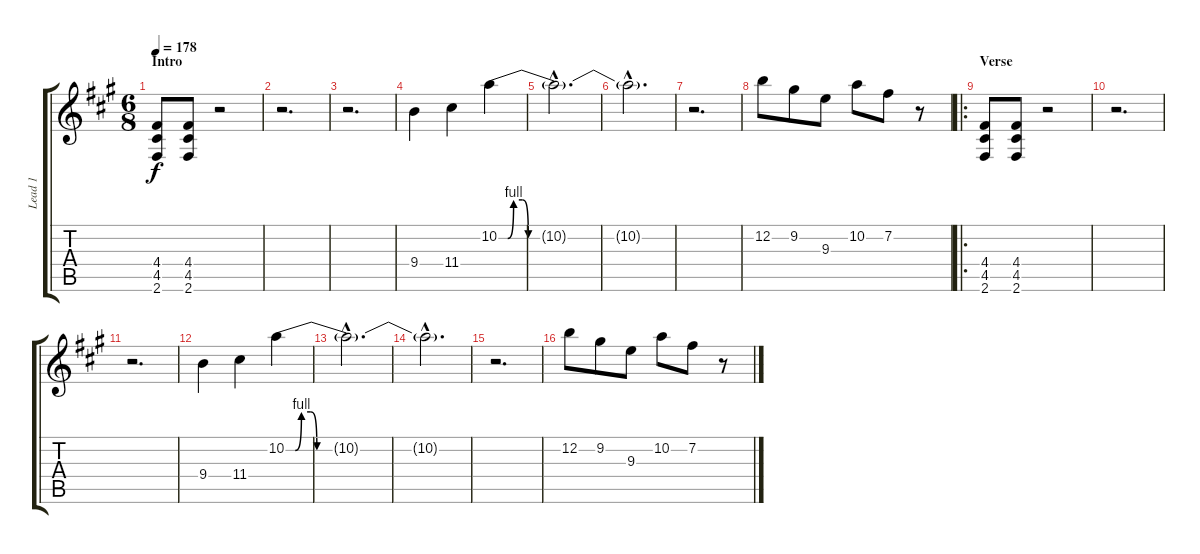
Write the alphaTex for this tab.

\track ("Lead 1" "Lead 1") {instrument distortionguitar}
\staff {score tabs}
\tuning (E4 B3 G3 D3 A2 E2) {hide}
\ts (6 8)
\section ("" "Intro")
\tempo 178
\clef g2
\ks a
(4.4 4.5 2.6).8{dy f instrument distortionguitar} (4.4 4.5 2.6).8 r.2 |
r.2{d} |
r.2{d} |
9.4.4 11.4.4 10.2{be (custom 0 0 3 0 5 4 8 4 10 0 20 0 30 0 45 0 60 0)}.4 |
10.2{hac t}.2{d} |
10.2{hac t}.2{d} |
r.2{d} |
12.2.8 9.2.8 9.3.8 10.2.8 7.2.8 r.8 |
\ro
\section ("" "Verse")
(4.4 4.5 2.6).8 (4.4 4.5 2.6).8 r.2 |
r.2{d} |
r.2{d} |
9.4.4 11.4.4 10.2{be (custom 0 0 3 0 5 4 8 4 10 0 20 0 30 0 45 0 60 0)}.4 |
10.2{hac t}.2{d} |
10.2{hac t}.2{d} |
r.2{d} |
12.2.8 9.2.8 9.3.8 10.2.8 7.2.8 r.8
